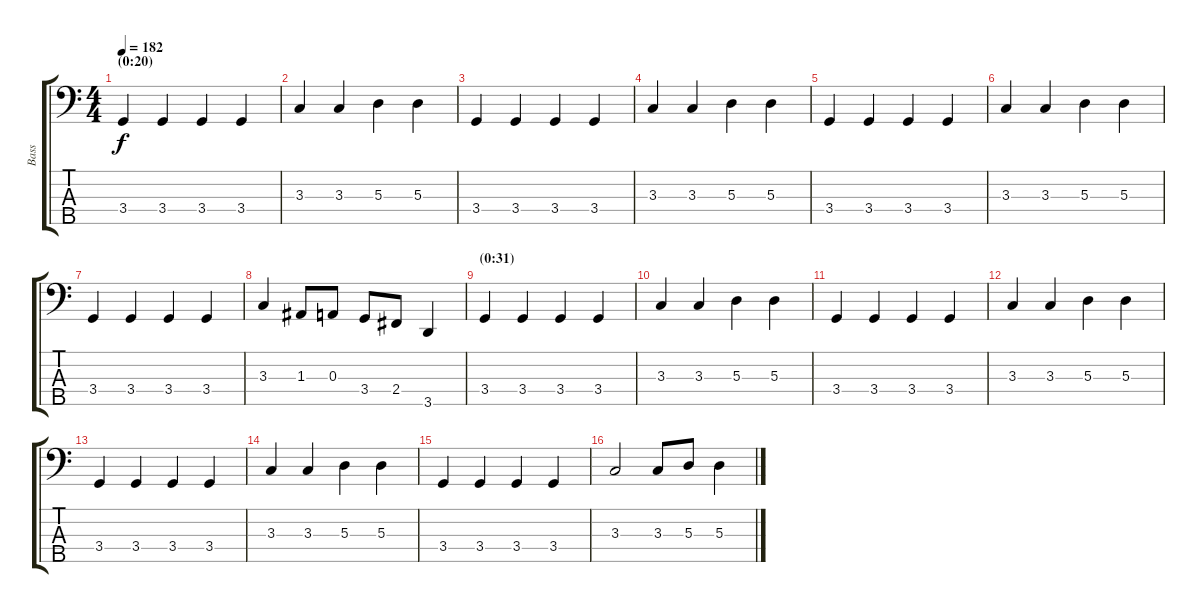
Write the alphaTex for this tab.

\track ("Bass" "Bass") {instrument electricbassfinger}
\staff {score tabs}
\tuning (G2 D2 A1 E1 B0) {hide}
\ts (4 4)
\section ("" "(0:20)")
\tempo 182
\clef f4
\ks c
3.4.4{dy f} 3.4.4 3.4.4 3.4.4 |
3.3.4 3.3.4 5.3.4 5.3.4 |
3.4.4 3.4.4 3.4.4 3.4.4 |
3.3.4 3.3.4 5.3.4 5.3.4 |
3.4.4 3.4.4 3.4.4 3.4.4 |
3.3.4 3.3.4 5.3.4 5.3.4 |
3.4.4 3.4.4 3.4.4 3.4.4 |
3.3.4 1.3.8 0.3.8 3.4.8 2.4.8 3.5.4 |
\section ("" "(0:31)")
3.4.4 3.4.4 3.4.4 3.4.4 |
3.3.4 3.3.4 5.3.4 5.3.4 |
3.4.4 3.4.4 3.4.4 3.4.4 |
3.3.4 3.3.4 5.3.4 5.3.4 |
3.4.4 3.4.4 3.4.4 3.4.4 |
3.3.4 3.3.4 5.3.4 5.3.4 |
3.4.4 3.4.4 3.4.4 3.4.4 |
3.3.2 3.3.8 5.3.8 5.3.4
